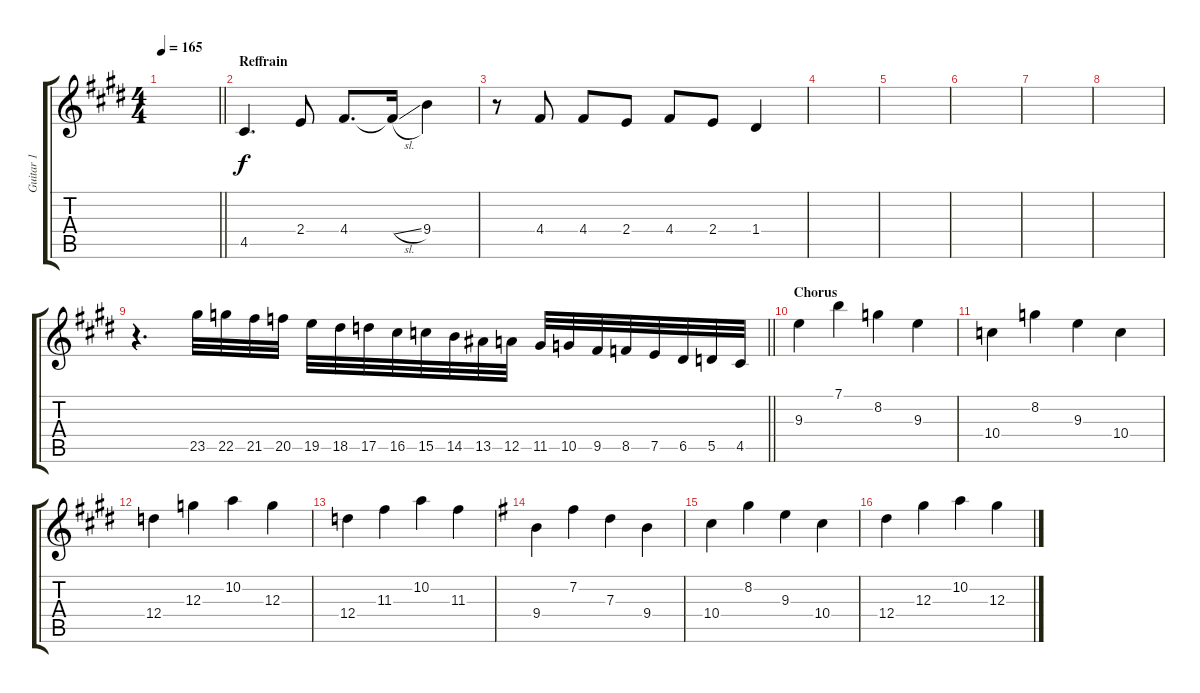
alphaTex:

\track ("Guitar 1" "Guitar 1") {instrument overdrivenguitar}
\staff {score tabs}
\tuning (E4 B3 G3 D3 A2 E2) {hide}
\ts (4 4)
\tempo 165
\clef g2
\barLineRight lightlight
\ks e
|
\section ("" "Reffrain")
4.5.4{d} 2.4.8 4.4.8{d} 4.4{sl t}.16 9.4.4 |
r.8 4.4.8 4.4.8 2.4.8 4.4.8 2.4.8 1.4.4 |
|
|
|
|
|
\barLineRight lightlight
r.4{d} 23.5.32{instrument guitarharmonics} 22.5.32 21.5.32 20.5.32 19.5.32 18.5.32 17.5.32 16.5.32 15.5.32 14.5.32 13.5.32 12.5.32 11.5.32 10.5.32 9.5.32 8.5.32 7.5.32 6.5.32 5.5.32 4.5.32 |
\section ("" "Chorus")
9.3.4{instrument overdrivenguitar} 7.1.4 8.2.4 9.3.4 |
10.4.4 8.2.4 9.3.4 10.4.4 |
12.4.4 12.3.4 10.2.4 12.3.4 |
12.4.4 11.3.4 10.2.4 11.3.4 |
\ks g
9.4.4 7.2.4 7.3.4 9.4.4 |
10.4.4 8.2.4 9.3.4 10.4.4 |
12.4.4 12.3.4 10.2.4 12.3.4
